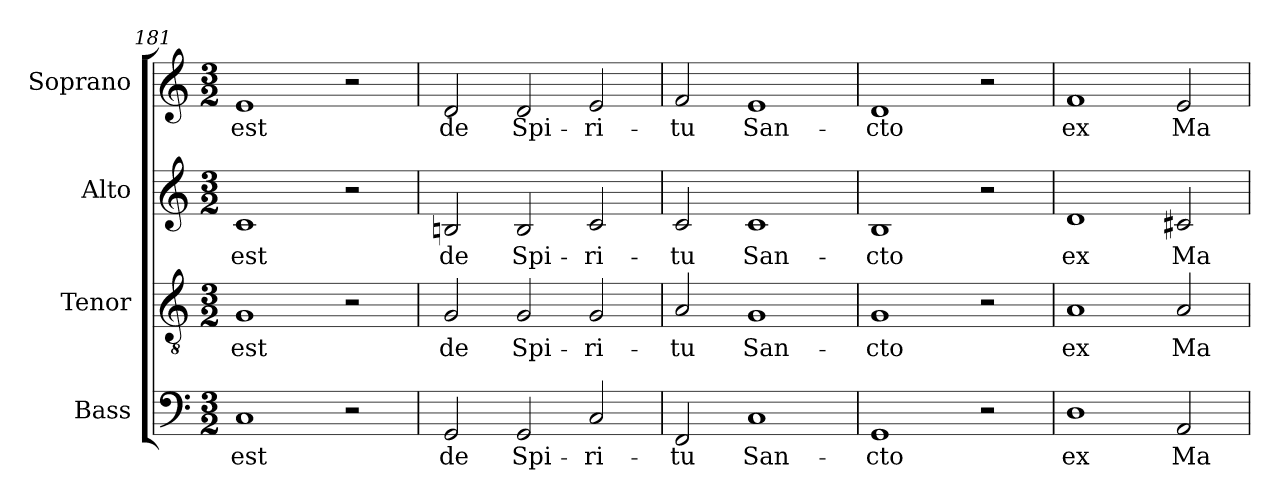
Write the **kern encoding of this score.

**kern	**text	**kern	**text	**kern	**text	**kern	**text
*part4	*part4	*part3	*part3	*part2	*part2	*part1	*part1
*staff4	*staff4	*staff3	*staff3	*staff2	*staff2	*staff1	*staff1
*I"Bass	*	*I"Tenor	*	*I"Alto	*	*I"Soprano	*
*I'B.	*	*I'T.	*	*I'A.	*	*I'S.	*
*clefF4	*	*clefGv2	*	*clefG2	*	*clefG2	*
*	*	*ITrd7c12	*	*	*	*	*
*k[]	*	*k[]	*	*k[]	*	*k[]	*
*C:	*	*C:	*	*C:	*	*C:	*
*M3/2	*	*M3/2	*	*M3/2	*	*M3/2	*
=181	=181	=181	=181	=181	=181	=181	=181
!	!LO:LY:b:color=#000000	!	!	!	!	!	!
!	!	!	!LO:LY:b:color=#000000	!	!	!	!
!	!	!	!	!	!LO:LY:b:color=#000000	!	!
!	!	!	!	!	!	!	!LO:LY:b:color=#000000
1Ci	est	1GGi	est	1ci	est	1ei	est
2r	.	2r	.	2r	.	2r	.
=182	=182	=182	=182	=182	=182	=182	=182
!	!LO:LY:b:color=#000000	!	!	!	!	!	!
!	!	!	!LO:LY:b:color=#000000	!	!	!	!
!	!	!	!	!	!LO:LY:b:color=#000000	!	!
!	!	!	!	!	!	!	!LO:LY:b:color=#000000
2GGi/	de	2GGi/	de	2Bni/	de	2di/	de
!	!LO:LY:b:color=#000000	!	!	!	!	!	!
!	!	!	!LO:LY:b:color=#000000	!	!	!	!
!	!	!	!	!	!LO:LY:b:color=#000000	!	!
!	!	!	!	!	!	!	!LO:LY:b:color=#000000
2GGi/	Spi-	2GGi/	Spi-	2Bi/	Spi-	2di/	Spi-
!	!LO:LY:b:color=#000000	!	!	!	!	!	!
!	!	!	!LO:LY:b:color=#000000	!	!	!	!
!	!	!	!	!	!LO:LY:b:color=#000000	!	!
!	!	!	!	!	!	!	!LO:LY:b:color=#000000
2Ci/	-ri-	2GGi/	-ri-	2ci/	-ri-	2ei/	-ri-
=183	=183	=183	=183	=183	=183	=183	=183
!	!LO:LY:b:color=#000000	!	!	!	!	!	!
!	!	!	!LO:LY:b:color=#000000	!	!	!	!
!	!	!	!	!	!LO:LY:b:color=#000000	!	!
!	!	!	!	!	!	!	!LO:LY:b:color=#000000
2FFi/	-tu	2AAi/	-tu	2ci/	-tu	2fi/	-tu
!	!LO:LY:b:color=#000000	!	!	!	!	!	!
!	!	!	!LO:LY:b:color=#000000	!	!	!	!
!	!	!	!	!	!LO:LY:b:color=#000000	!	!
!	!	!	!	!	!	!	!LO:LY:b:color=#000000
1Ci	San-	1GGi	San-	1ci	San-	1ei	San-
=184	=184	=184	=184	=184	=184	=184	=184
!	!LO:LY:b:color=#000000	!	!	!	!	!	!
!	!	!	!LO:LY:b:color=#000000	!	!	!	!
!	!	!	!	!	!LO:LY:b:color=#000000	!	!
!	!	!	!	!	!	!	!LO:LY:b:color=#000000
1GGi	-cto	1GGi	-cto	1Bi	-cto	1di	-cto
2r	.	2r	.	2r	.	2r	.
=185	=185	=185	=185	=185	=185	=185	=185
!	!LO:LY:b:color=#000000	!	!	!	!	!	!
!	!	!	!LO:LY:b:color=#000000	!	!	!	!
!	!	!	!	!	!LO:LY:b:color=#000000	!	!
!	!	!	!	!	!	!	!LO:LY:b:color=#000000
1Di	ex	1AAi	ex	1di	ex	1fi	ex
!	!LO:LY:b:color=#000000	!	!	!	!	!	!
!	!	!	!LO:LY:b:color=#000000	!	!	!	!
!	!	!	!	!	!LO:LY:b:color=#000000	!	!
!	!	!	!	!	!	!	!LO:LY:b:color=#000000
2AAi/	Ma-	2AAi/	Ma-	2c#Xi/	Ma-	2ei/	Ma-
=	=	=	=	=	=	=	=
*-	*-	*-	*-	*-	*-	*-	*-
